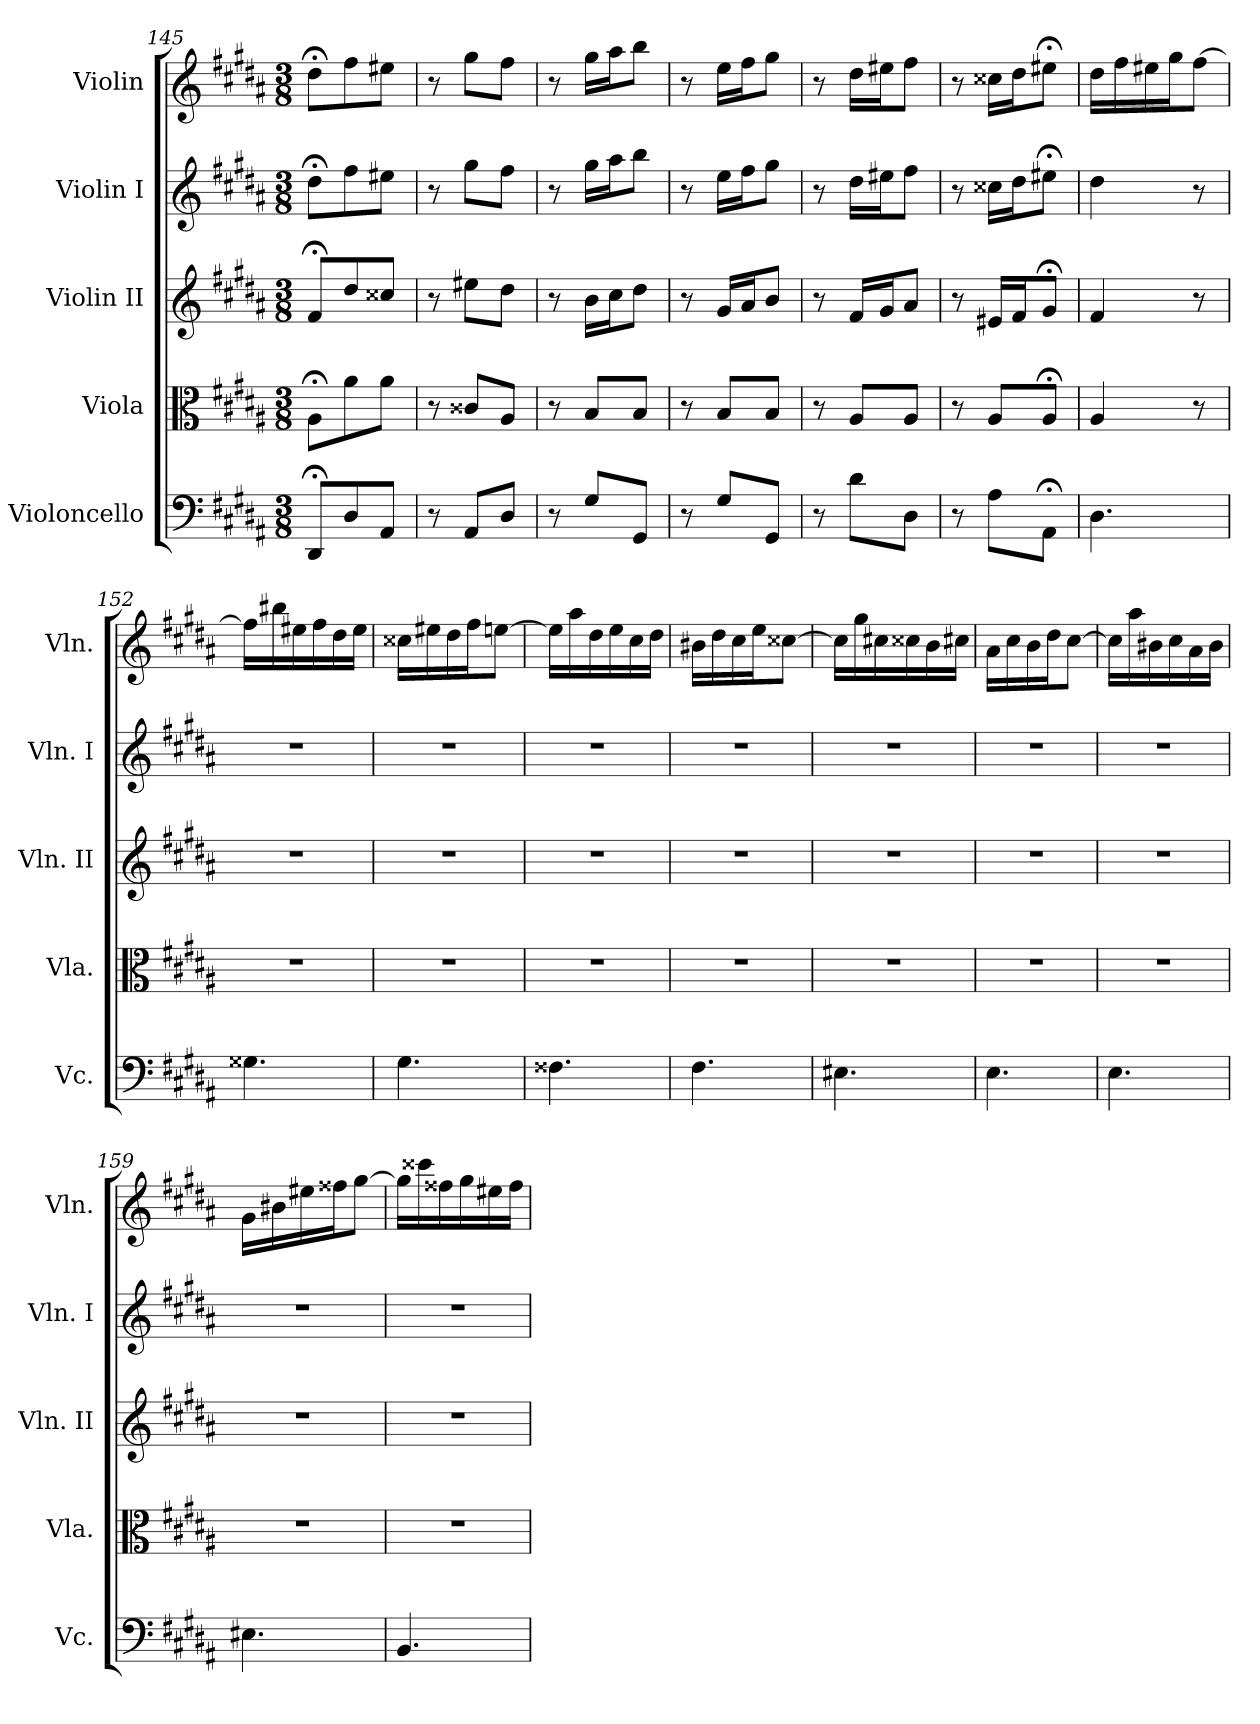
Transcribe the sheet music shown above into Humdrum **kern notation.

**kern	**kern	**kern	**kern	**kern
*part5	*part4	*part3	*part2	*part1
*staff5	*staff4	*staff3	*staff2	*staff1
*I"Violoncello	*I"Viola	*I"Violin II	*I"Violin I	*I"Violin
*I'Vc.	*I'Vla.	*I'Vln. II	*I'Vln. I	*I'Vln.
*clefF4	*clefC3	*clefG2	*clefG2	*clefG2
*k[f#c#g#d#a#]	*k[f#c#g#d#a#]	*k[f#c#g#d#a#]	*k[f#c#g#d#a#]	*k[f#c#g#d#a#]
*M3/8	*M3/8	*M3/8	*M3/8	*M3/8
*MM24	*MM24	*MM24	*MM24	*MM24
=145	=145	=145	=145	=145
8DD#;</L	8A#;<\L	8f#;</L	8dd#;<\L	8dd#;<\L
*	*	*	*	*MM48
8D#/	8a#\	8dd#/	8ff#\	8ff#\
8AA#/J	8a#\J	8cc##X/J	8ee#X\J	8ee#X\J
!!LO:LB:g=z
=146	=146	=146	=146	=146
8r	8r	8r	8r	8r
8AA#/L	8c##X/L	8ee#X\L	8gg#\L	8gg#\L
8D#/J	8A#/J	8dd#\J	8ff#\J	8ff#\J
=147	=147	=147	=147	=147
8r	8r	8r	8r	8r
8G#/L	8B/L	16b\LL	16gg#\LL	16gg#\LL
.	.	16cc#\J	16aa#\J	16aa#\J
8GG#/J	8B/J	8dd#\J	8bb\J	8bb\J
!!LO:PB:g=z
=148	=148	=148	=148	=148
8r	8r	8r	8r	8r
8G#/L	8B/L	16g#/LL	16ee\LL	16ee\LL
.	.	16a#/J	16ff#\J	16ff#\J
8GG#/J	8B/J	8b/J	8gg#\J	8gg#\J
=149	=149	=149	=149	=149
8r	8r	8r	8r	8r
8d#\L	8A#/L	16f#/LL	16dd#\LL	16dd#\LL
.	.	16g#/J	16ee#X\J	16ee#X\J
8D#\J	8A#/J	8a#/J	8ff#\J	8ff#\J
=150	=150	=150	=150	=150
8r	8r	8r	8r	8r
8A#\L	8A#/L	16e#X/LL	16cc##X\LL	16cc##X\LL
.	.	16f#/J	16dd#\J	16dd#\J
*	*	*	*	*MM24
8AA#;<\J	8A#;</J	8g#;</J	8ee#X;<\J	8ee#X;<\J
=151	=151	=151	=151	=151
*	*	*	*	*MM48
4.D#\	4A#/	4f#/	4dd#\	16dd#\LL
.	.	.	.	16ff#\
.	.	.	.	16ee#X\
.	.	.	.	16gg#\J
.	8r	8r	8r	[8ff#\J
=152	=152	=152	=152	=152
4.G##X\	4.r	4.r	4.r	16ff#\LL]
.	.	.	.	16bb#X\
.	.	.	.	16ee#X\
.	.	.	.	16ff#\
.	.	.	.	16dd#\
.	.	.	.	16ee#\JJ
!!LO:LB:g=z
=153	=153	=153	=153	=153
4.G#\	4.r	4.r	4.r	16cc##X\LL
.	.	.	.	16ee#X\
.	.	.	.	16dd#\
.	.	.	.	16ff#\J
.	.	.	.	[8een\J
=154	=154	=154	=154	=154
4.F##X\	4.r	4.r	4.r	16ee\LL]
.	.	.	.	16aa#\
.	.	.	.	16dd#\
.	.	.	.	16ee\
.	.	.	.	16cc#\
.	.	.	.	16dd#\JJ
=155	=155	=155	=155	=155
4.F#\	4.r	4.r	4.r	16b#X\LL
.	.	.	.	16dd#\
.	.	.	.	16cc#\
.	.	.	.	16ee\J
.	.	.	.	[8cc##X\J
=156	=156	=156	=156	=156
4.E#X\	4.r	4.r	4.r	16cc##\LL]
.	.	.	.	16gg#\
.	.	.	.	16cc#X\
.	.	.	.	16cc##X\
.	.	.	.	16b\
.	.	.	.	16cc#X\JJ
=157	=157	=157	=157	=157
4.E\	4.r	4.r	4.r	16a#\LL
.	.	.	.	16cc#\
.	.	.	.	16b\
.	.	.	.	16dd#\J
.	.	.	.	[8cc#\J
!!LO:PB:g=z
=158	=158	=158	=158	=158
4.E\	4.r	4.r	4.r	16cc#\LL]
.	.	.	.	16aa#\
.	.	.	.	16b#X\
.	.	.	.	16cc#\
.	.	.	.	16a#\
.	.	.	.	16b#\JJ
=159	=159	=159	=159	=159
4.E#X\	4.r	4.r	4.r	16g#\LL
.	.	.	.	16b#X\
.	.	.	.	16ee#X\
.	.	.	.	16ff##X\J
.	.	.	.	[8gg#\J
=160	=160	=160	=160	=160
4.BB/	4.r	4.r	4.r	16gg#\LL]
.	.	.	.	16ccc##X\
.	.	.	.	16ff##X\
.	.	.	.	16gg#\
.	.	.	.	16ee#X\
.	.	.	.	16ff##\JJ
=	=	=	=	=
*-	*-	*-	*-	*-
